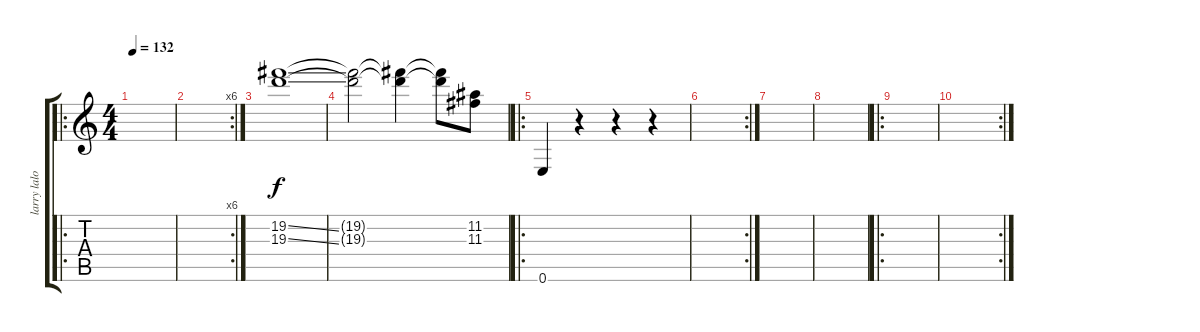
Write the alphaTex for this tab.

\track ("larry lalonde" "larry lalo") {instrument distortionguitar}
\staff {score tabs}
\tuning (E4 B3 G3 D3 A2 E2) {hide}
\ro
\ts (4 4)
\tempo 132
\clef g2
\ks c
|
\rc 6
|
(19.2{ss} 19.3{ss}).1 |
(19.2{t} 19.3{t}).2 (19.2{t} 19.3{t}).4 (19.2{t} 19.3{t}).8 (11.2 11.3).8 |
\ro
0.6.4 r.4 r.4 r.4 |
\rc 2
|
|
|
\ro
|
\rc 2
